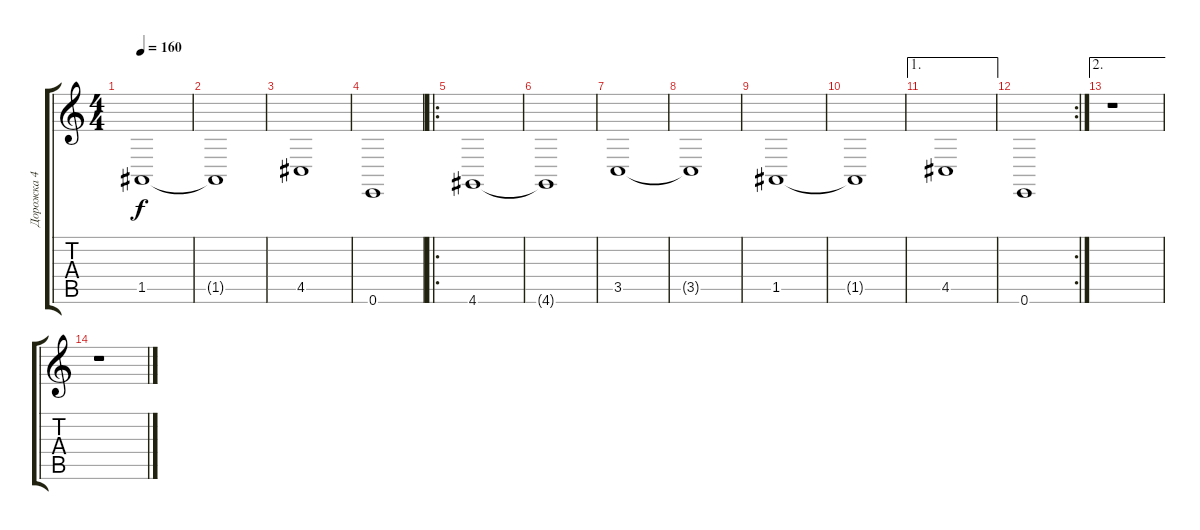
\track ("Дорожка 4" "Дорожка 4") {instrument synthstrings1}
\staff {score tabs}
\tuning (E4 B3 G3 D3 A2 E2) {hide}
\ts (4 4)
\tempo 160
\clef g2
\ks c
1.5.1{dy f} |
1.5{t}.1 |
4.5.1 |
0.6.1 |
\ro
4.6.1 |
4.6{t}.1 |
3.5.1 |
3.5{t}.1 |
1.5.1 |
1.5{t}.1 |
\ae 1
4.5.1 |
\rc 2
0.6.1 |
\ae 2
r.1 |
r.1
